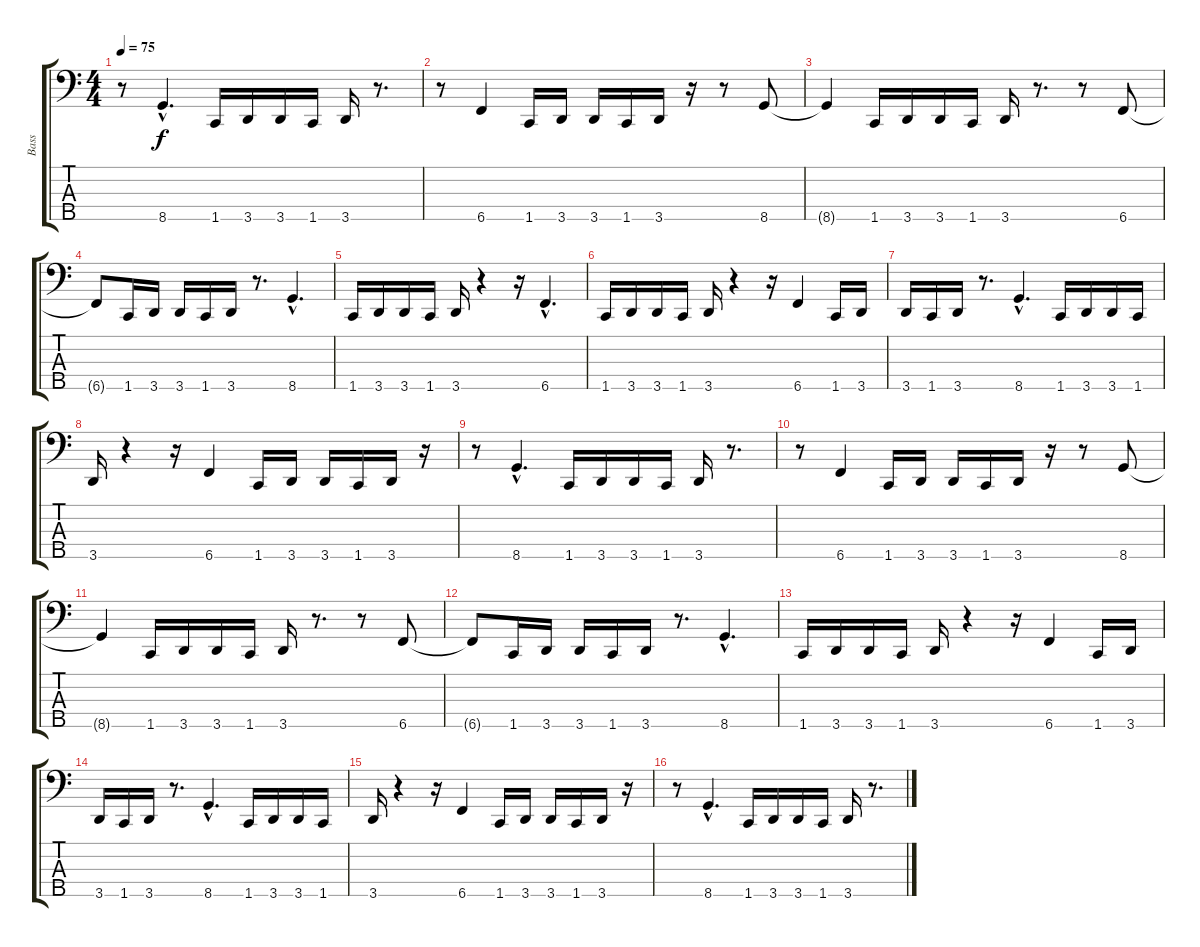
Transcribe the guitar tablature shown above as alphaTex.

\track ("Bass" "Bass") {instrument electricbassfinger}
\staff {score tabs}
\tuning (G2 D2 A1 E1 B0) {hide}
\ts (4 4)
\tempo 75
\clef f4
\ks c
r.8{dy f} 8.5{hac}.4{d} 1.5.16 3.5.16 3.5.16 1.5.16 3.5.16 r.8{d} |
r.8 6.5.4 1.5.16 3.5.16 3.5.16 1.5.16 3.5.16 r.16 r.8 8.5.8 |
8.5{t}.4 1.5.16 3.5.16 3.5.16 1.5.16 3.5.16 r.8{d} r.8 6.5.8 |
6.5{t}.8 1.5.16 3.5.16 3.5.16 1.5.16 3.5.16 r.8{d} 8.5{hac}.4{d} |
1.5.16 3.5.16 3.5.16 1.5.16 3.5.16 r.4 r.16 6.5{hac}.4{d} |
1.5.16 3.5.16 3.5.16 1.5.16 3.5.16 r.4 r.16 6.5.4 1.5.16 3.5.16 |
3.5.16 1.5.16 3.5.16 r.8{d} 8.5{hac}.4{d} 1.5.16 3.5.16 3.5.16 1.5.16 |
3.5.16 r.4 r.16 6.5.4 1.5.16 3.5.16 3.5.16 1.5.16 3.5.16 r.16 |
r.8 8.5{hac}.4{d} 1.5.16 3.5.16 3.5.16 1.5.16 3.5.16 r.8{d} |
r.8 6.5.4 1.5.16 3.5.16 3.5.16 1.5.16 3.5.16 r.16 r.8 8.5.8 |
8.5{t}.4 1.5.16 3.5.16 3.5.16 1.5.16 3.5.16 r.8{d} r.8 6.5.8 |
6.5{t}.8 1.5.16 3.5.16 3.5.16 1.5.16 3.5.16 r.8{d} 8.5{hac}.4{d} |
1.5.16 3.5.16 3.5.16 1.5.16 3.5.16 r.4 r.16 6.5.4 1.5.16 3.5.16 |
3.5.16 1.5.16 3.5.16 r.8{d} 8.5{hac}.4{d} 1.5.16 3.5.16 3.5.16 1.5.16 |
3.5.16 r.4 r.16 6.5.4 1.5.16 3.5.16 3.5.16 1.5.16 3.5.16 r.16 |
r.8 8.5{hac}.4{d} 1.5.16 3.5.16 3.5.16 1.5.16 3.5.16 r.8{d}
